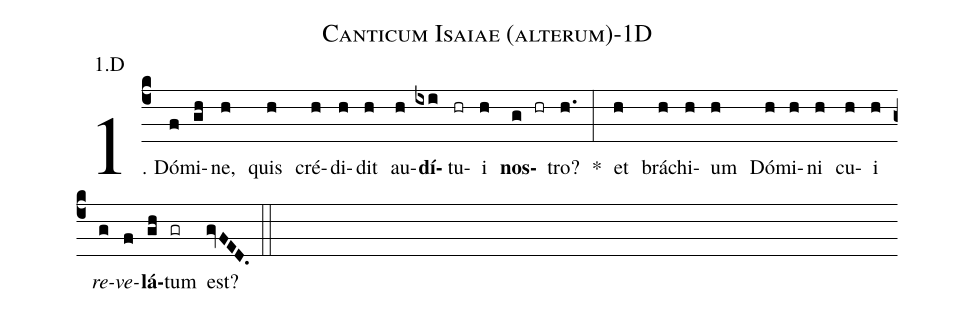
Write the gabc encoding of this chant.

name: Canticum Isaiae (alterum)-1D;
annotation: 1.D;
%%
(c4)1. Dó(f)mi(gh)ne,(h) quis(h) cré(h)di(h)dit(h) au(h)<b>dí</b>(ixi)tu(hr)i(h) <b>nos</b>(g hr)tro?(h.) *(:) et(h) brá(h)chi(h)um(h) Dó(h)mi(h)ni(h) cu(h)i(h) <i>re</i>(g)<i>ve</i>(f)<b>lá</b>(gh)tum(gr) est?(gvFED.) (::)
